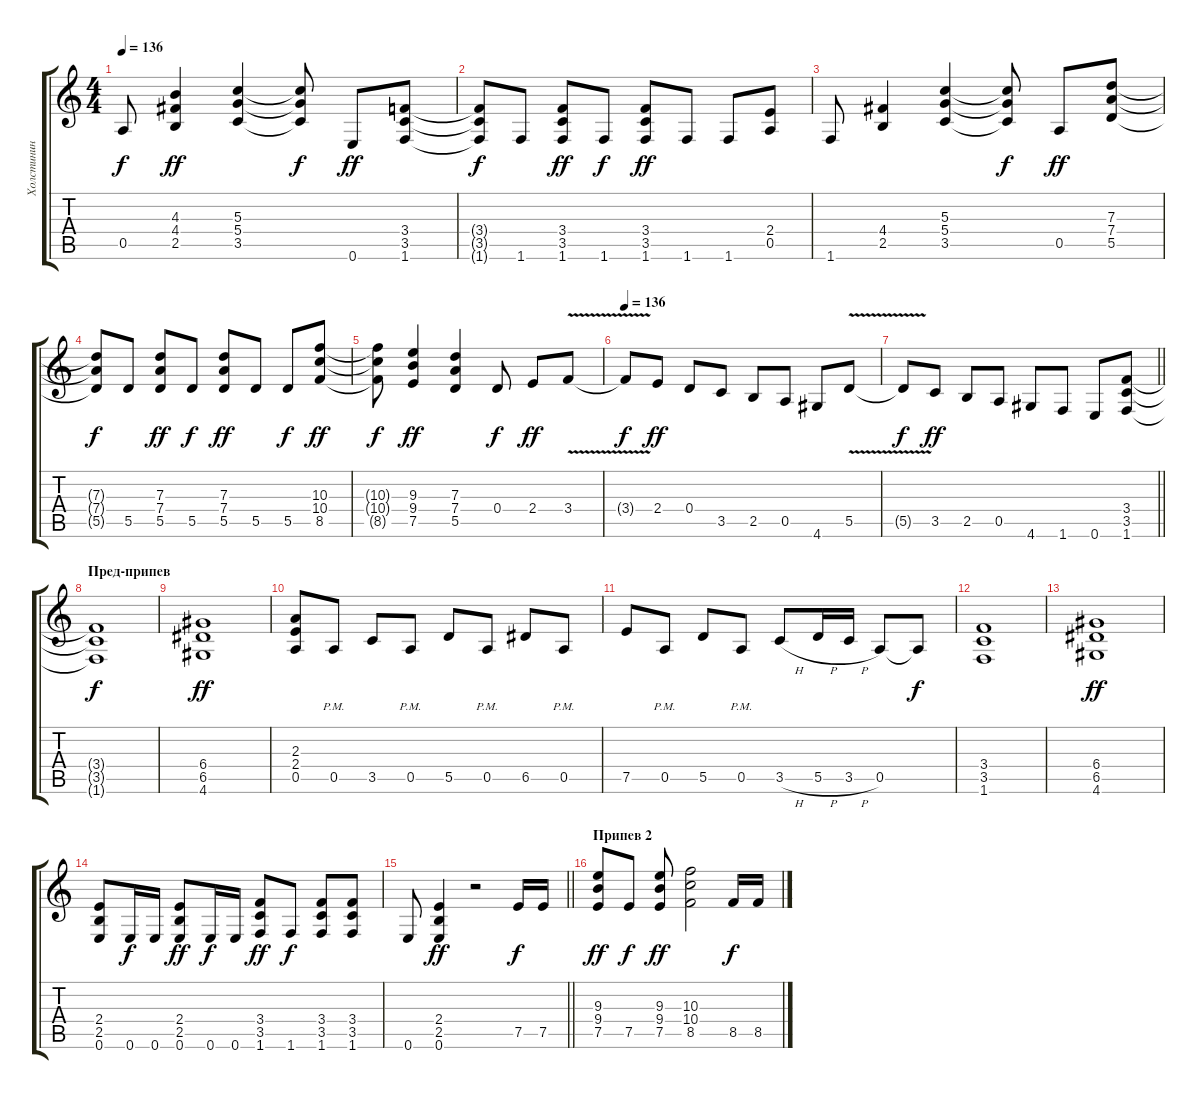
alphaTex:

\track ("Холстинин" "Холстинин") {instrument distortionguitar}
\staff {score tabs}
\tuning (E4 B3 G3 D3 A2 E2) {hide}
\ts (4 4)
\tempo 136
\clef g2
\ks c
0.5.8{dy f} (4.3 4.4 2.5).4{dy ff} (5.3 5.4 3.5).4 (5.3{t} 5.4{t} 3.5{t}).8{dy f} 0.6.8{dy ff} (3.4 3.5 1.6).8 |
(3.4{t} 3.5{t} 1.6{t}).8{dy f} 1.6.8 (3.4 3.5 1.6).8{dy ff} 1.6.8{dy f} (3.4 3.5 1.6).8{dy ff} 1.6.8 1.6.8 (2.4 0.5).8 |
1.6.8 (4.4 2.5).4 (5.3 5.4 3.5).4 (5.3{t} 5.4{t} 3.5{t}).8{dy f} 0.5.8{dy ff} (7.3 7.4 5.5).8 |
(7.3{t} 7.4{t} 5.5{t}).8{dy f} 5.5.8 (7.3 7.4 5.5).8{dy ff} 5.5.8{dy f} (7.3 7.4 5.5).8{dy ff} 5.5.8 5.5.8{dy f} (10.3 10.4 8.5).8{dy ff} |
(10.3{t} 10.4{t} 8.5{t}).8{dy f} (9.3 9.4 7.5).4{dy ff} (7.3 7.4 5.5).4 0.4.8{dy f balance 16} 2.4.8{dy ff} 3.4{v}.8 |
\tempo 136
3.4{t}.8{dy f} 2.4.8{dy ff} 0.4.8 3.5.8 2.5.8 0.5.8 4.6.8 5.5{v}.8 |
\barLineRight lightlight
5.5{t}.8{dy f} 3.5.8{dy ff} 2.5.8 0.5.8 4.6.8 1.6.8 0.6.8 (3.4 3.5 1.6).8{balance 8} |
\section ("" "Пред-припев")
(3.4{t} 3.5{t} 1.6{t}).1{dy f} |
(6.4 6.5 4.6).1{dy ff} |
(2.3 2.4 0.5).8 0.5{pm}.8 3.5.8 0.5{pm}.8 5.5.8 0.5{pm}.8 6.5.8 0.5{pm}.8 |
7.5.8 0.5{pm}.8 5.5.8 0.5{pm}.8 3.5{h}.8 5.5{h}.16 3.5{h}.16 0.5.8 0.5{t}.8{dy f} |
(3.4 3.5 1.6).1 |
(6.4 6.5 4.6).1{dy ff} |
(2.4 2.5 0.6).8 0.6.16{dy f} 0.6.16 (2.4 2.5 0.6).8{dy ff} 0.6.16{dy f} 0.6.16 (3.4 3.5 1.6).8{dy ff} 1.6.8{dy f} (3.4 3.5 1.6).8 (3.4 3.5 1.6).8 |
\barLineRight lightlight
0.6.8 (2.4 2.5 0.6).4{dy ff} r.2 7.5.16{dy f} 7.5.16 |
\section ("" "Припев 2")
(9.3 9.4 7.5).8{dy ff} 7.5.8{dy f} (9.3 9.4 7.5).8{dy ff} (10.3 10.4 8.5).2 8.5.16{dy f} 8.5.16
